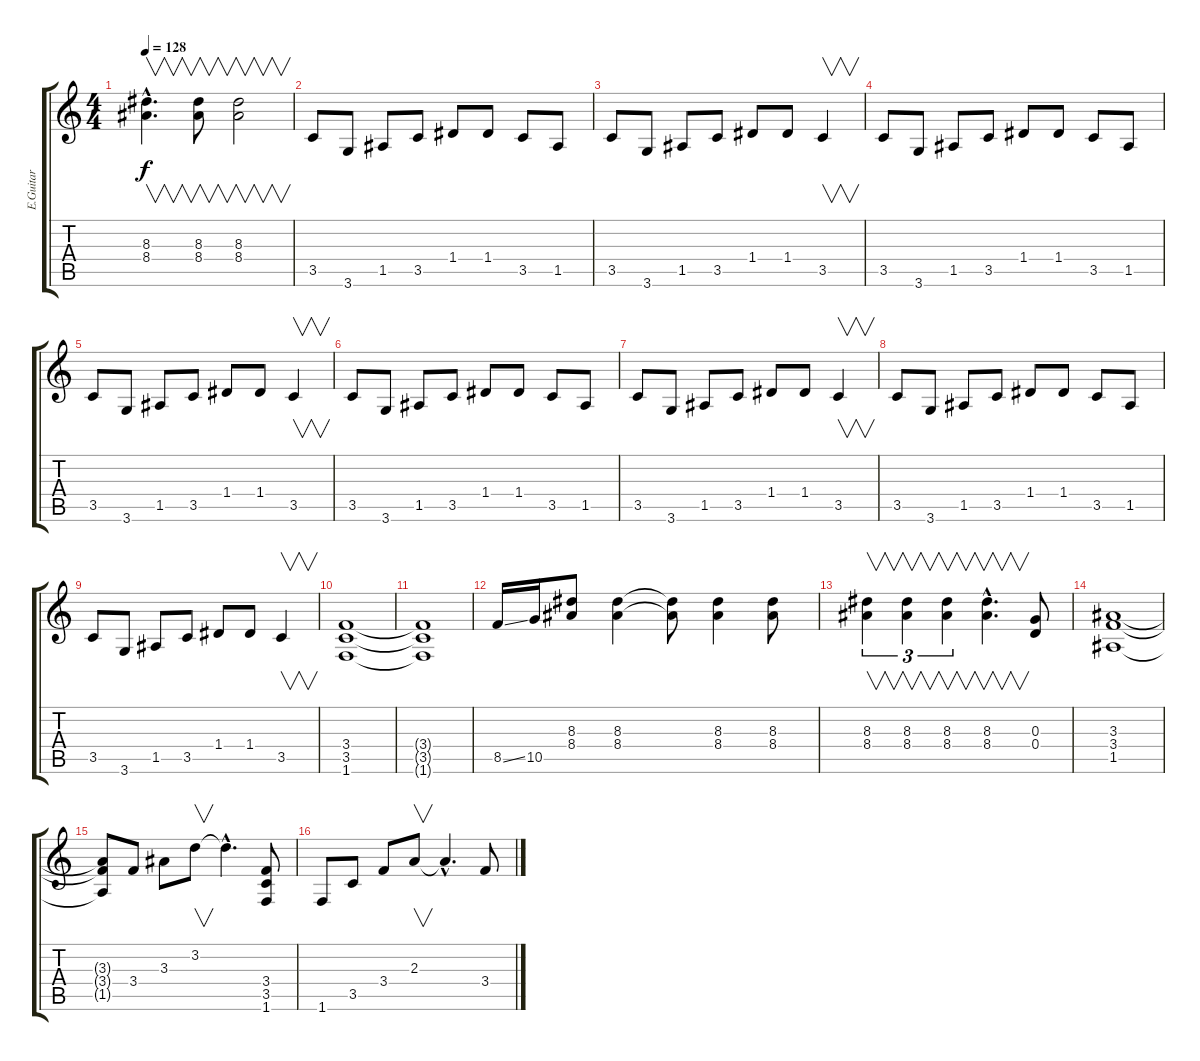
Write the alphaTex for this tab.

\track ("E.Guitar" "E.Guitar") {instrument overdrivenguitar}
\staff {score tabs}
\tuning (E4 B3 G3 D3 A2 E2) {hide}
\ts (4 4)
\tempo 128
\clef g2
\ks c
(8.3{hac} 8.4{hac}).4{v d dy f} (8.3 8.4).8{v} (8.3 8.4).2{v} |
3.5.8 3.6.8 1.5.8 3.5.8 1.4.8 1.4.8 3.5.8 1.5.8 |
3.5.8 3.6.8 1.5.8 3.5.8 1.4.8 1.4.8 3.5.4{v} |
3.5.8 3.6.8 1.5.8 3.5.8 1.4.8 1.4.8 3.5.8 1.5.8 |
3.5.8 3.6.8 1.5.8 3.5.8 1.4.8 1.4.8 3.5.4{v} |
3.5.8 3.6.8 1.5.8 3.5.8 1.4.8 1.4.8 3.5.8 1.5.8 |
3.5.8 3.6.8 1.5.8 3.5.8 1.4.8 1.4.8 3.5.4{v} |
3.5.8 3.6.8 1.5.8 3.5.8 1.4.8 1.4.8 3.5.8 1.5.8 |
3.5.8 3.6.8 1.5.8 3.5.8 1.4.8 1.4.8 3.5.4{v} |
(3.4 3.5 1.6).1 |
(3.4{t} 3.5{t} 1.6{t}).1 |
8.5{ss}.16 10.5.16 (8.3 8.4).8 (8.3 8.4).4 (8.3{t} 8.4{t}).8 (8.3 8.4).4 (8.3 8.4).8 |
(8.3 8.4).4{v tu (3 2)} (8.3 8.4).4{v tu (3 2)} (8.3 8.4).4{v tu (3 2)} (8.3{hac} 8.4{hac}).4{v d} (0.3 0.4).8 |
(3.3 3.4 1.5).1 |
(3.3{t} 3.4{t} 1.5{t}).8 3.4.8 3.3.8 3.2.8{v} 3.2{hac t}.4{d} (3.4 3.5 1.6).8 |
1.6.8 3.5.8 3.4.8 2.3.8{v} 2.3{hac t}.4{d} 3.4.8
